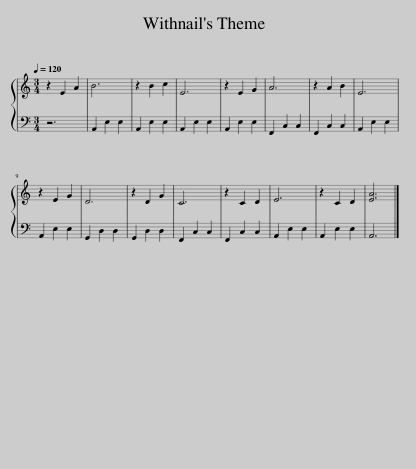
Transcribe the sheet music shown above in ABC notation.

X:1
%%score { 1 | 2 }
L:1/8
Q:1/4=120
M:3/4
I:linebreak $
K:C
V:1 treble
V:2 bass
V:1
 z2 E2 A2 | B6 | z2 B2 c2 | E6 | z2 E2 G2 | %5
 A6 | z2 A2 B2 | E6 |$ z2 E2 G2 | D6 | %10
 z2 D2 G2 | C6 | z2 C2 D2 | E6 | z2 C2 D2 | %15
 [EA]6 |] %16
V:2
 z6 | A,,2 E,2 E,2 | A,,2 E,2 E,2 | A,,2 E,2 E,2 | A,,2 E,2 E,2 | %5
 F,,2 C,2 C,2 | F,,2 C,2 C,2 | A,,2 E,2 E,2 |$ A,,2 E,2 E,2 | G,,2 D,2 D,2 | %10
 G,,2 D,2 D,2 | F,,2 C,2 C,2 | F,,2 C,2 C,2 | A,,2 E,2 E,2 | A,,2 E,2 E,2 | %15
 A,,6 |] %16
